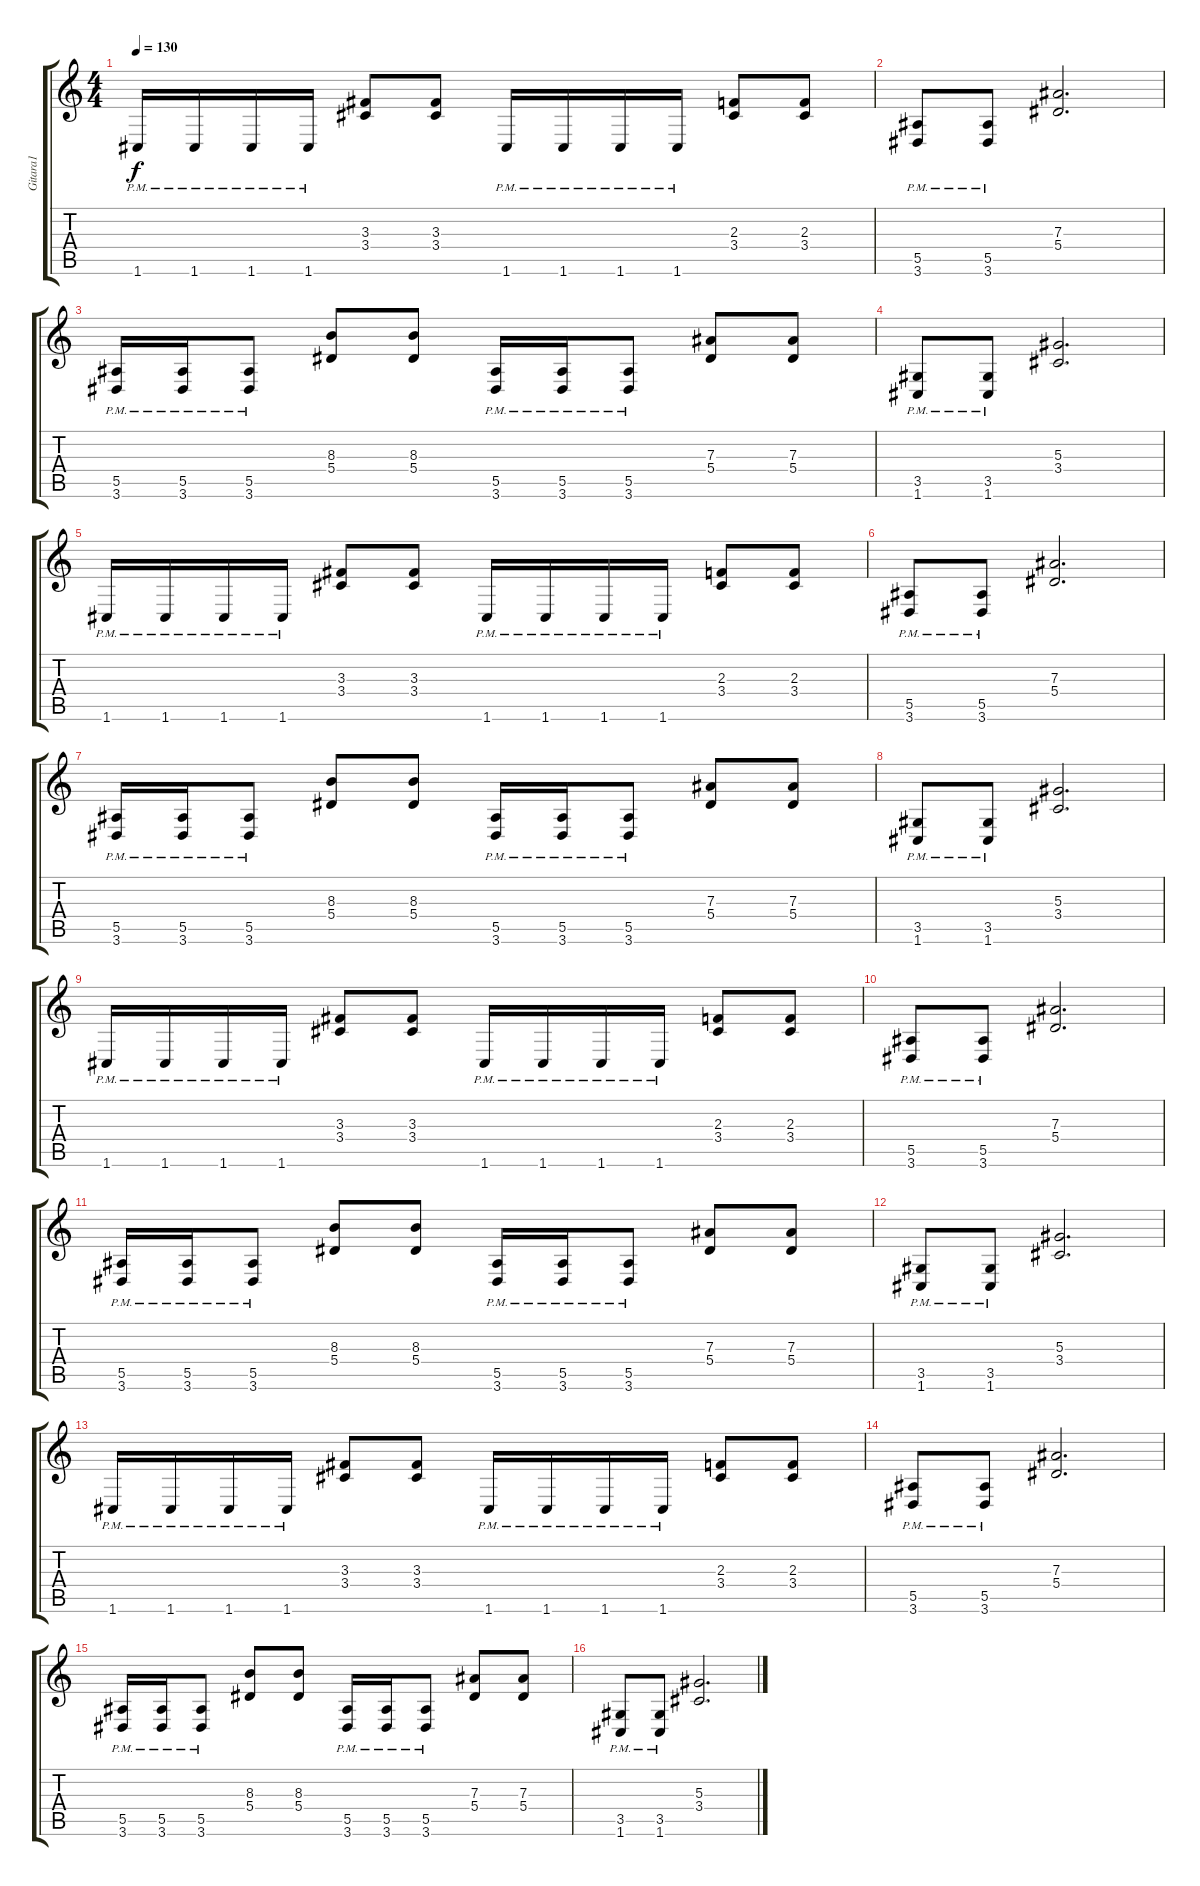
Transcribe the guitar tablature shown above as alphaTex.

\track ("Gitara1" "Gitara1") {instrument distortionguitar}
\staff {score tabs}
\tuning (C4 G3 Eb3 Bb2 F2 C2) {hide}
\ts (4 4)
\tempo 130
\clef g2
\ks c
1.6{pm}.16{dy f} 1.6{pm}.16 1.6{pm}.16 1.6{pm}.16 (3.3 3.4).8 (3.3 3.4).8 1.6{pm}.16 1.6{pm}.16 1.6{pm}.16 1.6{pm}.16 (2.3 3.4).8 (2.3 3.4).8 |
(5.5{pm} 3.6{pm}).8 (5.5{pm} 3.6{pm}).8 (7.3 5.4).2{d} |
(5.5{pm} 3.6{pm}).16 (5.5{pm} 3.6{pm}).16 (5.5{pm} 3.6{pm}).8 (8.3 5.4).8 (8.3 5.4).8 (5.5{pm} 3.6{pm}).16 (5.5{pm} 3.6{pm}).16 (5.5{pm} 3.6{pm}).8 (7.3 5.4).8 (7.3 5.4).8 |
(3.5{pm} 1.6{pm}).8 (3.5{pm} 1.6{pm}).8 (5.3 3.4).2{d} |
1.6{pm}.16 1.6{pm}.16 1.6{pm}.16 1.6{pm}.16 (3.3 3.4).8 (3.3 3.4).8 1.6{pm}.16 1.6{pm}.16 1.6{pm}.16 1.6{pm}.16 (2.3 3.4).8 (2.3 3.4).8 |
(5.5{pm} 3.6{pm}).8 (5.5{pm} 3.6{pm}).8 (7.3 5.4).2{d} |
(5.5{pm} 3.6{pm}).16 (5.5{pm} 3.6{pm}).16 (5.5{pm} 3.6{pm}).8 (8.3 5.4).8 (8.3 5.4).8 (5.5{pm} 3.6{pm}).16 (5.5{pm} 3.6{pm}).16 (5.5{pm} 3.6{pm}).8 (7.3 5.4).8 (7.3 5.4).8 |
(3.5{pm} 1.6{pm}).8 (3.5{pm} 1.6{pm}).8 (5.3 3.4).2{d} |
1.6{pm}.16 1.6{pm}.16 1.6{pm}.16 1.6{pm}.16 (3.3 3.4).8 (3.3 3.4).8 1.6{pm}.16 1.6{pm}.16 1.6{pm}.16 1.6{pm}.16 (2.3 3.4).8 (2.3 3.4).8 |
(5.5{pm} 3.6{pm}).8 (5.5{pm} 3.6{pm}).8 (7.3 5.4).2{d} |
(5.5{pm} 3.6{pm}).16 (5.5{pm} 3.6{pm}).16 (5.5{pm} 3.6{pm}).8 (8.3 5.4).8 (8.3 5.4).8 (5.5{pm} 3.6{pm}).16 (5.5{pm} 3.6{pm}).16 (5.5{pm} 3.6{pm}).8 (7.3 5.4).8 (7.3 5.4).8 |
(3.5{pm} 1.6{pm}).8 (3.5{pm} 1.6{pm}).8 (5.3 3.4).2{d} |
1.6{pm}.16 1.6{pm}.16 1.6{pm}.16 1.6{pm}.16 (3.3 3.4).8 (3.3 3.4).8 1.6{pm}.16 1.6{pm}.16 1.6{pm}.16 1.6{pm}.16 (2.3 3.4).8 (2.3 3.4).8 |
(5.5{pm} 3.6{pm}).8 (5.5{pm} 3.6{pm}).8 (7.3 5.4).2{d} |
(5.5{pm} 3.6{pm}).16 (5.5{pm} 3.6{pm}).16 (5.5{pm} 3.6{pm}).8 (8.3 5.4).8 (8.3 5.4).8 (5.5{pm} 3.6{pm}).16 (5.5{pm} 3.6{pm}).16 (5.5{pm} 3.6{pm}).8 (7.3 5.4).8 (7.3 5.4).8 |
(3.5{pm} 1.6{pm}).8 (3.5{pm} 1.6{pm}).8 (5.3 3.4).2{d}
